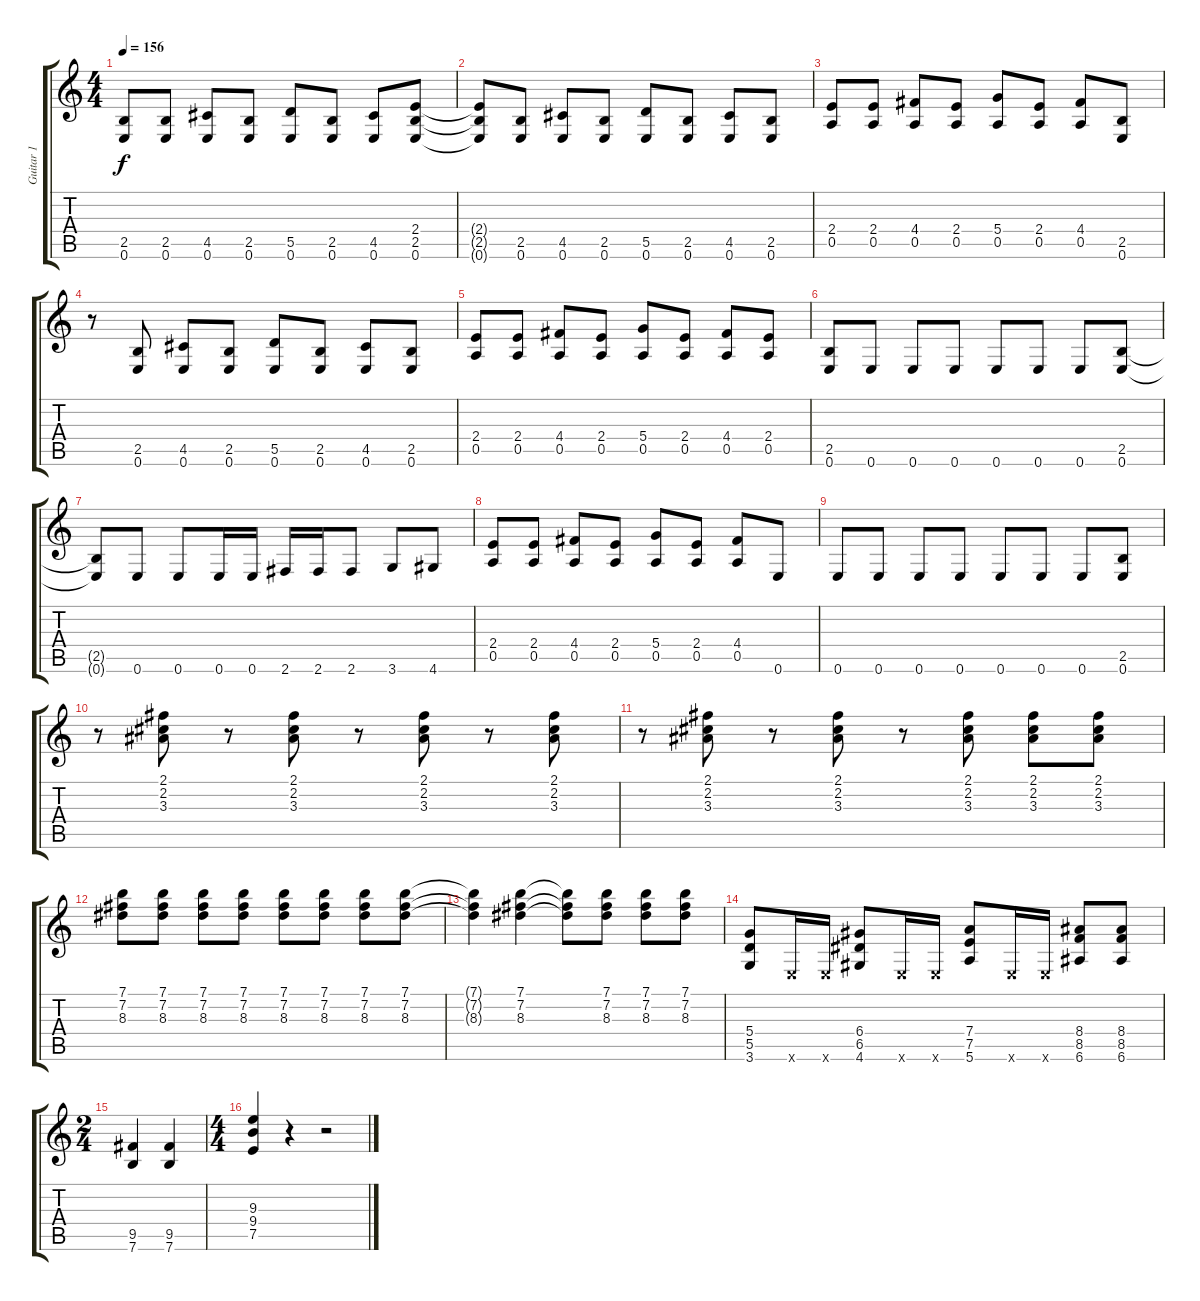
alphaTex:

\track ("Guitar 1" "Guitar 1") {instrument overdrivenguitar}
\staff {score tabs}
\tuning (E4 B3 G3 D3 A2 E2) {hide}
\ts (4 4)
\tempo 156
\clef g2
\ks c
(2.5 0.6).8{dy f} (2.5 0.6).8 (4.5 0.6).8 (2.5 0.6).8 (5.5 0.6).8 (2.5 0.6).8 (4.5 0.6).8 (2.4 2.5 0.6).8 |
(2.4{t} 2.5{t} 0.6{t}).8 (2.5 0.6).8 (4.5 0.6).8 (2.5 0.6).8 (5.5 0.6).8 (2.5 0.6).8 (4.5 0.6).8 (2.5 0.6).8 |
(2.4 0.5).8 (2.4 0.5).8 (4.4 0.5).8 (2.4 0.5).8 (5.4 0.5).8 (2.4 0.5).8 (4.4 0.5).8 (2.5 0.6).8 |
r.8 (2.5 0.6).8 (4.5 0.6).8 (2.5 0.6).8 (5.5 0.6).8 (2.5 0.6).8 (4.5 0.6).8 (2.5 0.6).8 |
(2.4 0.5).8 (2.4 0.5).8 (4.4 0.5).8 (2.4 0.5).8 (5.4 0.5).8 (2.4 0.5).8 (4.4 0.5).8 (2.4 0.5).8 |
(2.5 0.6).8 0.6.8 0.6.8 0.6.8 0.6.8 0.6.8 0.6.8 (2.5 0.6).8 |
(2.5{t} 0.6{t}).8 0.6.8 0.6.8 0.6.16 0.6.16 2.6.16 2.6.16 2.6.8 3.6.8 4.6.8 |
(2.4 0.5).8 (2.4 0.5).8 (4.4 0.5).8 (2.4 0.5).8 (5.4 0.5).8 (2.4 0.5).8 (4.4 0.5).8 0.6.8 |
0.6.8 0.6.8 0.6.8 0.6.8 0.6.8 0.6.8 0.6.8 (2.5 0.6).8 |
r.8 (2.1 2.2 3.3).8 r.8 (2.1 2.2 3.3).8 r.8 (2.1 2.2 3.3).8 r.8 (2.1 2.2 3.3).8 |
r.8 (2.1 2.2 3.3).8 r.8 (2.1 2.2 3.3).8 r.8 (2.1 2.2 3.3).8 (2.1 2.2 3.3).8 (2.1 2.2 3.3).8 |
(7.1 7.2 8.3).8 (7.1 7.2 8.3).8 (7.1 7.2 8.3).8 (7.1 7.2 8.3).8 (7.1 7.2 8.3).8 (7.1 7.2 8.3).8 (7.1 7.2 8.3).8 (7.1 7.2 8.3).8 |
(7.1{t} 7.2{t} 8.3{t}).4 (7.1 7.2 8.3).4 (7.1{t} 7.2{t} 8.3{t}).8 (7.1 7.2 8.3).8 (7.1 7.2 8.3).8 (7.1 7.2 8.3).8 |
(5.4 5.5 3.6).8 0.6{x}.16 0.6{x}.16 (6.4 6.5 4.6).8 0.6{x}.16 0.6{x}.16 (7.4 7.5 5.6).8 0.6{x}.16 0.6{x}.16 (8.4 8.5 6.6).8 (8.4 8.5 6.6).8 |
\ts (2 4)
(9.5 7.6).4 (9.5 7.6).4 |
\ts (4 4)
(9.3 9.4 7.5).4 r.4 r.2
